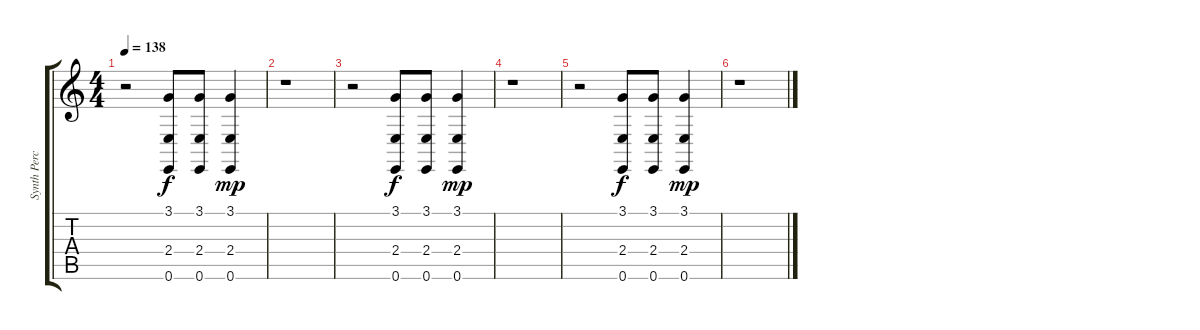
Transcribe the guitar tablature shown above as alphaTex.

\track ("Synth Percs" "Synth Perc") {instrument woodblock}
\staff {score tabs}
\tuning (E4 B3 G3 D3 A2 E2) {hide}
\ts (4 4)
\tempo 138
\clef g2
\ks c
r.2{dy mp} (3.1 2.4 0.6).8{dy f} (3.1 2.4 0.6).8 (3.1 2.4 0.6).4{dy mp} |
r.1 |
r.2 (3.1 2.4 0.6).8{dy f} (3.1 2.4 0.6).8 (3.1 2.4 0.6).4{dy mp} |
r.1 |
r.2 (3.1 2.4 0.6).8{dy f} (3.1 2.4 0.6).8 (3.1 2.4 0.6).4{dy mp} |
r.1
